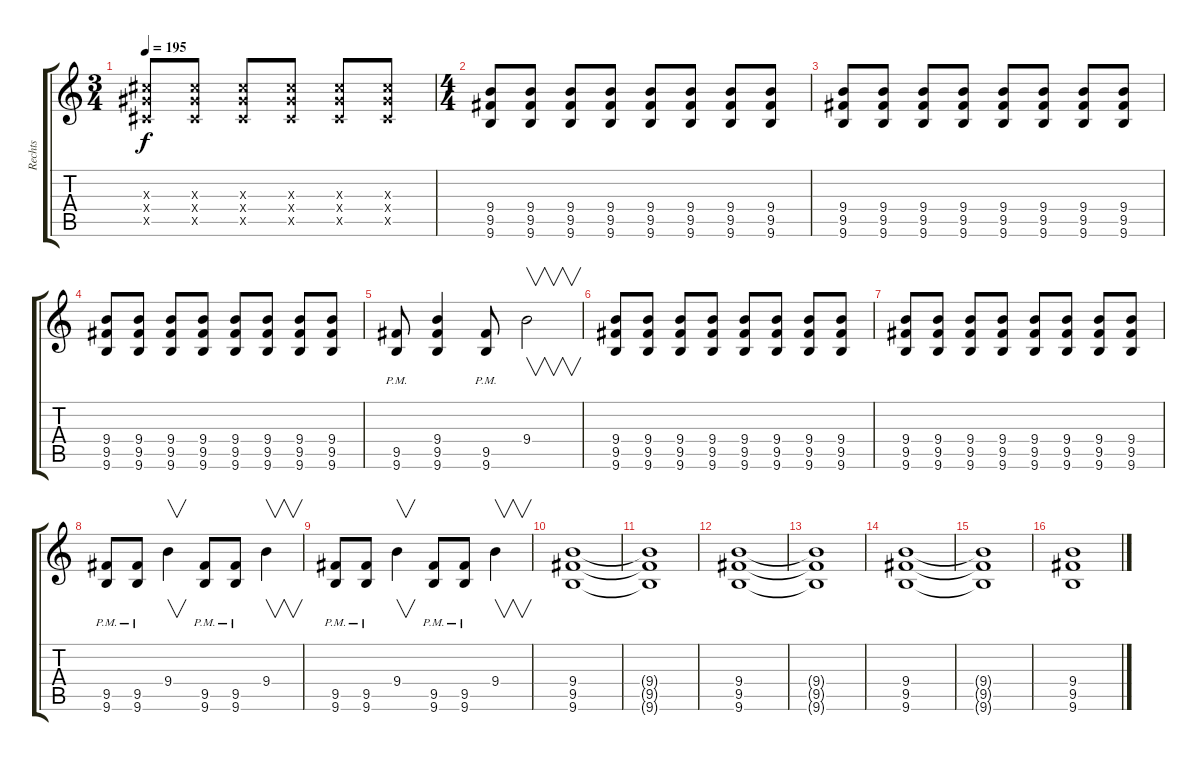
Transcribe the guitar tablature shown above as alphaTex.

\track ("Rechts" "Rechts") {instrument distortionguitar}
\staff {score tabs}
\tuning (E4 B3 G3 D3 A2 D2) {hide}
\ts (3 4)
\tempo 195
\clef g2
\ks c
(6.3{x} 6.4{x} 4.5{x}).8{dy f} (6.3{x} 6.4{x} 4.5{x}).8 (6.3{x} 6.4{x} 4.5{x}).8 (6.3{x} 6.4{x} 4.5{x}).8 (6.3{x} 6.4{x} 4.5{x}).8 (6.3{x} 6.4{x} 4.5{x}).8 |
\ts (4 4)
(9.4 9.5 9.6).8 (9.4 9.5 9.6).8 (9.4 9.5 9.6).8 (9.4 9.5 9.6).8 (9.4 9.5 9.6).8 (9.4 9.5 9.6).8 (9.4 9.5 9.6).8 (9.4 9.5 9.6).8 |
(9.4 9.5 9.6).8 (9.4 9.5 9.6).8 (9.4 9.5 9.6).8 (9.4 9.5 9.6).8 (9.4 9.5 9.6).8 (9.4 9.5 9.6).8 (9.4 9.5 9.6).8 (9.4 9.5 9.6).8 |
(9.4 9.5 9.6).8 (9.4 9.5 9.6).8 (9.4 9.5 9.6).8 (9.4 9.5 9.6).8 (9.4 9.5 9.6).8 (9.4 9.5 9.6).8 (9.4 9.5 9.6).8 (9.4 9.5 9.6).8 |
(9.5{pm} 9.6{pm}).8 (9.4 9.5 9.6).4 (9.5{pm} 9.6{pm}).8 9.4.2{v} |
(9.4 9.5 9.6).8 (9.4 9.5 9.6).8 (9.4 9.5 9.6).8 (9.4 9.5 9.6).8 (9.4 9.5 9.6).8 (9.4 9.5 9.6).8 (9.4 9.5 9.6).8 (9.4 9.5 9.6).8 |
(9.4 9.5 9.6).8 (9.4 9.5 9.6).8 (9.4 9.5 9.6).8 (9.4 9.5 9.6).8 (9.4 9.5 9.6).8 (9.4 9.5 9.6).8 (9.4 9.5 9.6).8 (9.4 9.5 9.6).8 |
(9.5{pm} 9.6{pm}).8 (9.5{pm} 9.6{pm}).8 9.4.4{v} (9.5{pm} 9.6{pm}).8 (9.5{pm} 9.6{pm}).8 9.4.4{v} |
(9.5{pm} 9.6{pm}).8 (9.5{pm} 9.6{pm}).8 9.4.4{v} (9.5{pm} 9.6{pm}).8 (9.5{pm} 9.6{pm}).8 9.4.4{v} |
(9.4 9.5 9.6).1 |
(9.4{t} 9.5{t} 9.6{t}).1 |
(9.4 9.5 9.6).1 |
(9.4{t} 9.5{t} 9.6{t}).1 |
(9.4 9.5 9.6).1 |
(9.4{t} 9.5{t} 9.6{t}).1 |
(9.4 9.5 9.6).1
